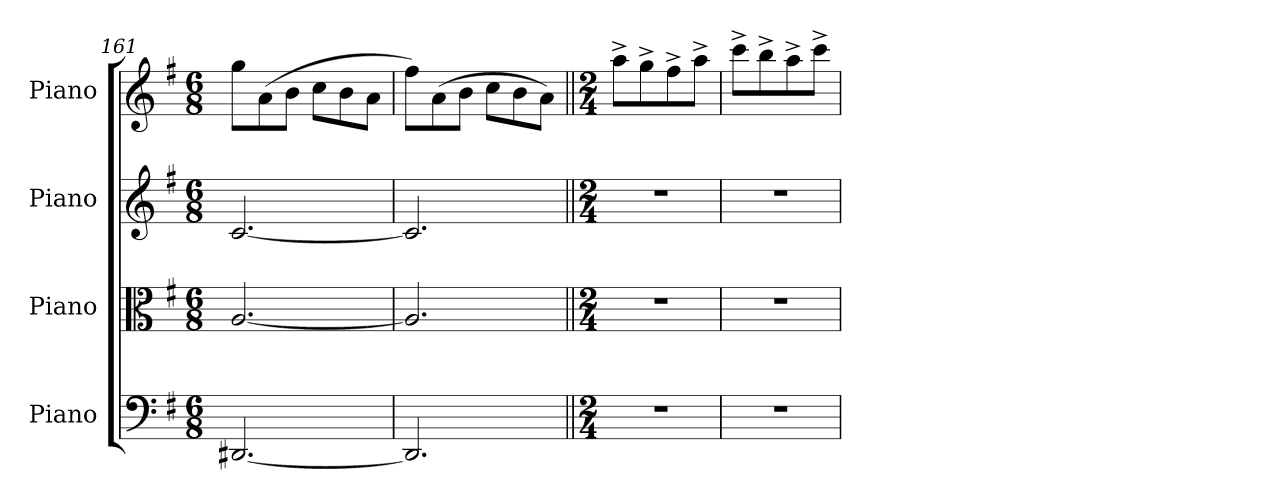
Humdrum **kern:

**kern	**kern	**kern	**kern
*part4	*part3	*part2	*part1
*staff4	*staff3	*staff2	*staff1
*I"Piano	*I"Piano	*I"Piano	*I"Piano
*I'Pno	*I'Pno	*I'Pno	*I'Pno
*clefF4	*clefC3	*clefG2	*clefG2
*k[f#]	*k[f#]	*k[f#]	*k[f#]
*M6/8	*M6/8	*M6/8	*M6/8
=161	=161	=161	=161
[2.DD#X/	[2.A/	[2.c/	8gg\L
.	.	.	(8a\
.	.	.	8b\J
.	.	.	8cc\L
.	.	.	8b\
.	.	.	8a\J
=162	=162	=162	=162
2.DD#/]	2.A/]	2.c/]	8ff#\L)
.	.	.	(8a\
.	.	.	8b\J
.	.	.	8cc\L
.	.	.	8b\
.	.	.	8a\J)
=163||	=163||	=163||	=163||
*M2/4	*M2/4	*M2/4	*M2/4
2r	2r	2r	8aa^\L
.	.	.	8gg^\
.	.	.	8ff#^\
.	.	.	8aa^\J
=164	=164	=164	=164
2r	2r	2r	8ccc^\L
.	.	.	8bb^\
.	.	.	8aa^\
.	.	.	8ccc^\J
=	=	=	=
*-	*-	*-	*-
